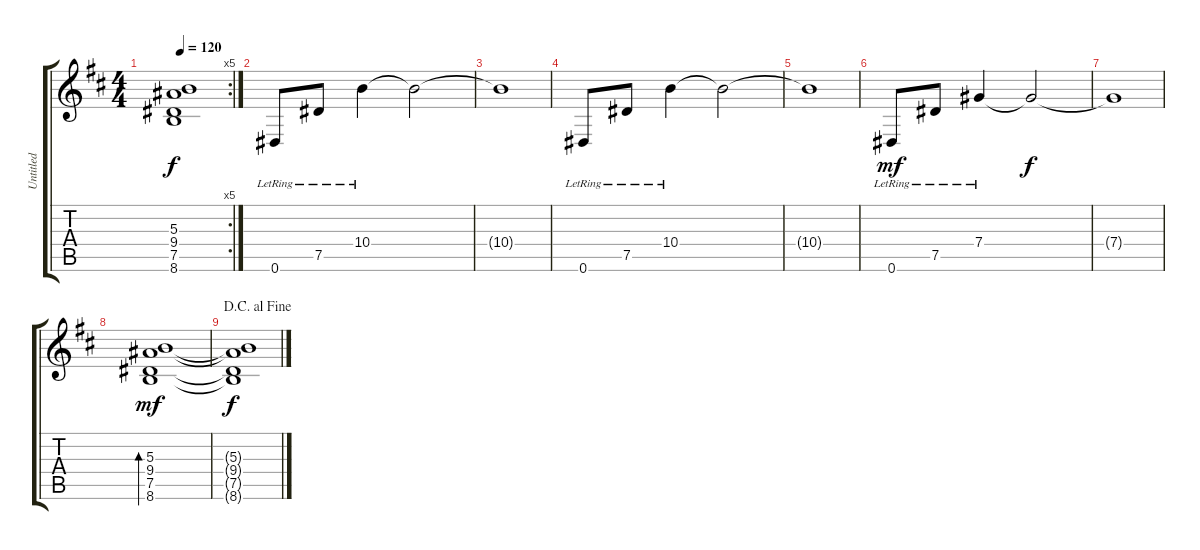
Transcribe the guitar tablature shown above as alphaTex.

\track ("Untitled" "Untitled") {instrument distortionguitar}
\staff {score tabs}
\tuning (Eb4 Bb3 Gb3 Db3 Ab2 Eb2) {hide}
\rc 5
\ts (4 4)
\tempo 120
\clef g2
\ks bminor
(5.3{t} 9.4{t} 7.5{t} 8.6{t}).1{dy f} |
0.6{lr}.8{volume 13} 7.5{lr}.8 10.4{lr}.4 10.4{t}.2 |
10.4{t}.1 |
0.6{lr}.8 7.5{lr}.8 10.4{lr}.4 10.4{t}.2 |
10.4{t}.1 |
0.6{lr}.8{dy mf} 7.5{lr}.8 7.4{lr}.4 7.4{t}.2{dy f} |
7.4{t}.1 |
(5.3 9.4 7.5 8.6).1{bd 120 dy mf} |
\jump dacapoalfine
(5.3{t} 9.4{t} 7.5{t} 8.6{t}).1{dy f}
